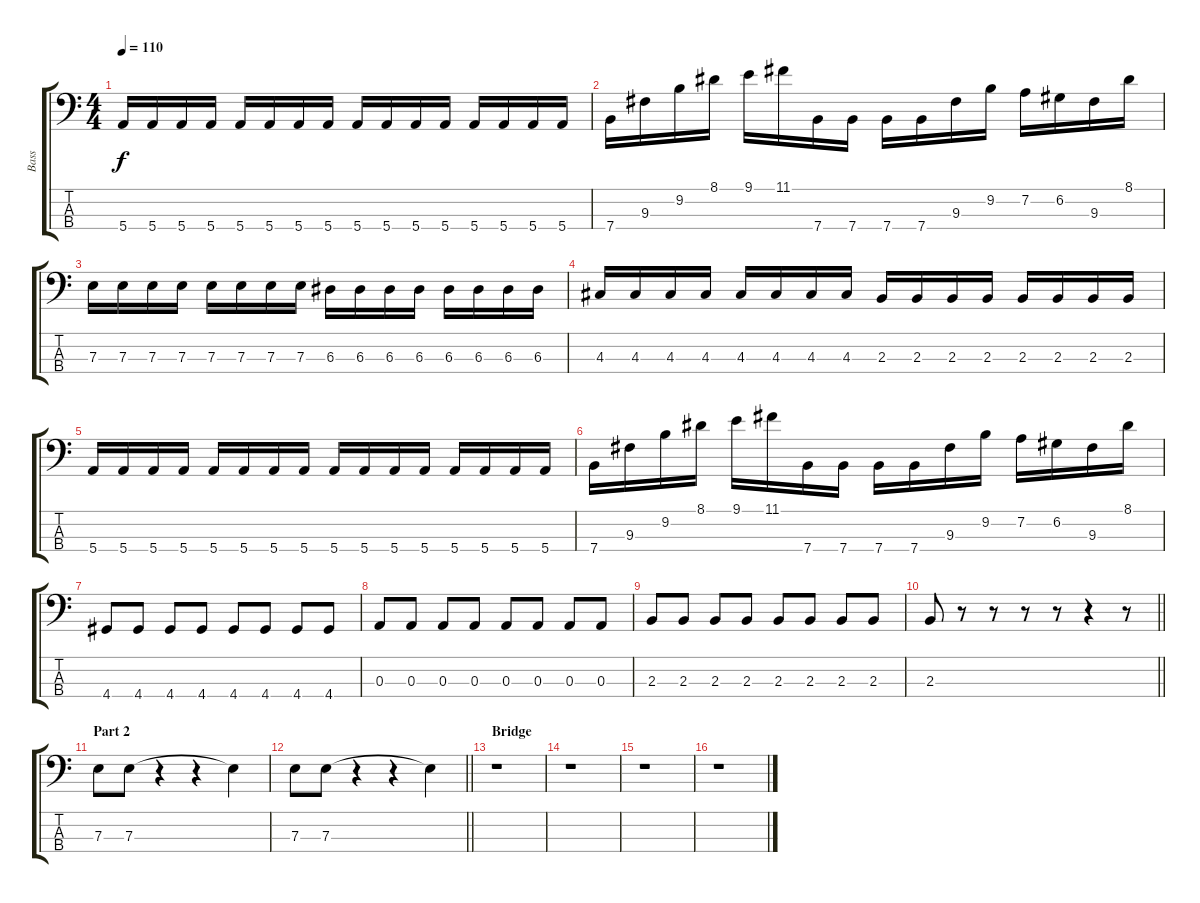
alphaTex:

\track ("Bass" "Bass") {instrument electricbasspick}
\staff {score tabs}
\tuning (G2 D2 A1 E1) {hide}
\ts (4 4)
\tempo 110
\clef f4
\ks c
5.4.16{dy f} 5.4.16 5.4.16 5.4.16 5.4.16 5.4.16 5.4.16 5.4.16 5.4.16 5.4.16 5.4.16 5.4.16 5.4.16 5.4.16 5.4.16 5.4.16 |
7.4.16 9.3.16 9.2.16 8.1.16 9.1.16 11.1.16 7.4.16 7.4.16 7.4.16 7.4.16 9.3.16 9.2.16 7.2.16 6.2.16 9.3.16 8.1.16 |
7.3.16 7.3.16 7.3.16 7.3.16 7.3.16 7.3.16 7.3.16 7.3.16 6.3.16 6.3.16 6.3.16 6.3.16 6.3.16 6.3.16 6.3.16 6.3.16 |
4.3.16 4.3.16 4.3.16 4.3.16 4.3.16 4.3.16 4.3.16 4.3.16 2.3.16 2.3.16 2.3.16 2.3.16 2.3.16 2.3.16 2.3.16 2.3.16 |
5.4.16 5.4.16 5.4.16 5.4.16 5.4.16 5.4.16 5.4.16 5.4.16 5.4.16 5.4.16 5.4.16 5.4.16 5.4.16 5.4.16 5.4.16 5.4.16 |
7.4.16 9.3.16 9.2.16 8.1.16 9.1.16 11.1.16 7.4.16 7.4.16 7.4.16 7.4.16 9.3.16 9.2.16 7.2.16 6.2.16 9.3.16 8.1.16 |
4.4.8 4.4.8 4.4.8 4.4.8 4.4.8 4.4.8 4.4.8 4.4.8 |
0.3.8 0.3.8 0.3.8 0.3.8 0.3.8 0.3.8 0.3.8 0.3.8 |
2.3.8 2.3.8 2.3.8 2.3.8 2.3.8 2.3.8 2.3.8 2.3.8 |
\barLineRight lightlight
2.3.8 r.8 r.8 r.8 r.8 r.4 r.8 |
\section ("" "Part 2")
7.3.8 7.3.8 r.4 r.4 7.3{t}.4 |
\barLineRight lightlight
7.3.8 7.3.8 r.4 r.4 7.3{t}.4 |
\section ("" "Bridge")
r.1 |
r.1 |
r.1 |
r.1
